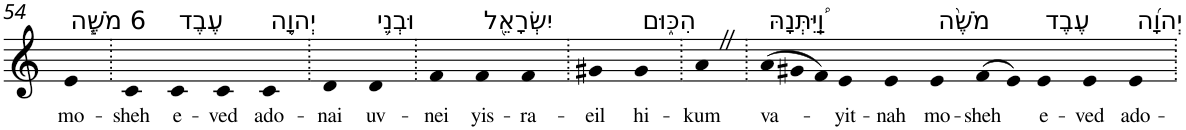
**kern	**text
*part1	*part1
*staff1	*staff1
*I"Piano	*
*I'Pno	*
!!LO:PB:g=z
*clefG2	*
*k[]	*
=54	=54
!LO:TX:a:t=6 מֹשֶׁ֧ה	!
!	!LO:LY:b
4e	mo-
=55.	=55.
!	!LO:LY:b
4c	-sheh
!LO:TX:a:t=עֶבֶד	!
!	!LO:LY:b
4c	e-
!	!LO:LY:b
4c	-ved
!LO:TX:a:t=יְהוָ֛ה	!
!	!LO:LY:b
4c	ado-
=56.	=56.
!	!LO:LY:b
4d	-nai
!LO:TX:a:t=וּבְנֵ֥י	!
!	!LO:LY:b
4d	uv-
=57.	=57.
!	!LO:LY:b
4f	-nei
!LO:TX:a:t=יִשְׂרָאֵ֖ל	!
!	!LO:LY:b
4f	yis-
!	!LO:LY:b
4f	-ra-
=58.	=58.
!	!LO:LY:b
4g#X	-eil
!LO:TX:a:t=הִכּ֑וּם	!
!	!LO:LY:b
4g#	hi-
=59.	=59.
!	!LO:LY:b
4aZ	-kum
=60.	=60.
*Xtuplet	*
!LO:TX:a:t=וַֽ֠יִּתְּנָהּ	!
!	!LO:LY:b
(>12a	va-
12g#X	.
12f)	.
!	!LO:LY:b
4e	-yit-
!	!LO:LY:b
4e	-nah
!LO:TX:a:t=מֹשֶׁ֨ה	!
!	!LO:LY:b
4e	mo-
!	!LO:LY:b
(>8f	-sheh
8e)	.
!LO:TX:a:t=עֶבֶד	!
!	!LO:LY:b
4e	e-
!	!LO:LY:b
4e	-ved
!LO:TX:a:t=יְהוָ֜ה	!
!	!LO:LY:b
4e	ado-
=.	=.
*-	*-
